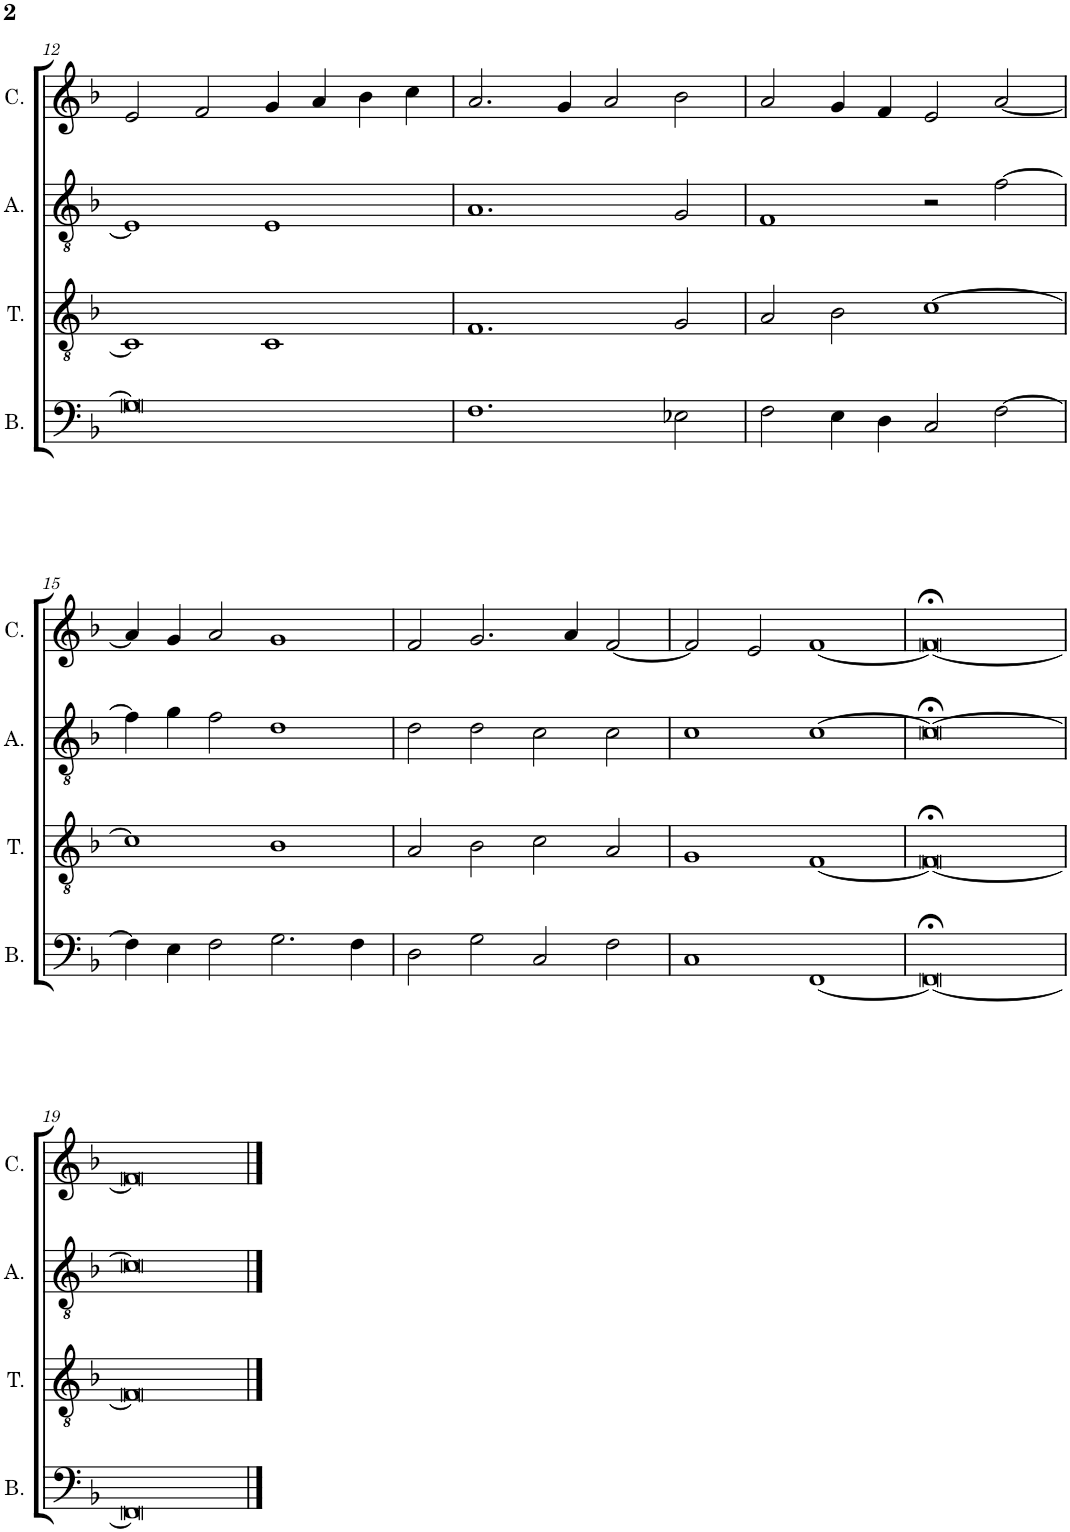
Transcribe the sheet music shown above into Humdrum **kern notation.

**kern	**kern	**kern	**kern
*part4	*part3	*part2	*part1
*staff4	*staff3	*staff2	*staff1
*I"Bassus	*I"Tenor	*I"Altus	*I"Cantus
*I'B.	*I'T.	*I'A.	*I'C.
!!LO:PB:g=z
*clefF4	*clefGv2	*clefGv2	*clefG2
*k[b-]	*k[b-]	*k[b-]	*k[b-]
*M2/1	*M2/1	*M2/1	*M2/1
=12	=12	=12	=12
0G]	1C]	1E]	2e/
.	.	.	2f/
.	1C	1E	4g/
.	.	.	4a/
.	.	.	4b-\
.	.	.	4cc\
=13	=13	=13	=13
1.F	1.F	1.A	2.a/
.	.	.	4g/
.	.	.	2a/
2E-X\	2G/	2G/	2b-\
=14	=14	=14	=14
2F\	2A/	1F	2a/
4E\	2B-\	.	4g/
4D\	.	.	4f/
2C/	[1c	2r	2e/
[2F\	.	[2f\	[2a/
!!LO:LB:g=z
=15	=15	=15	=15
4F\]	1c]	4f\]	4a/]
4E\	.	4g\	4g/
2F\	.	2f\	2a/
2.G\	1B-	1d	1g
4F\	.	.	.
=16	=16	=16	=16
2D\	2A/	2d\	2f/
2G\	2B-\	2d\	2.g/
2C/	2c\	2c\	.
.	.	.	4a/
2F\	2A/	2c\	[2f/
=17	=17	=17	=17
1C	1G	1c	2f/]
.	.	.	2e/
[1FF	[1F	[1c	[1f
=18	=18	=18	=18
0FF;<_	0F;<_	0c;<_	0f;<_
!!LO:LB:g=z
=19	=19	=19	=19
0FF]	0F]	0c]	0f]
==	==	==	==
*-	*-	*-	*-
